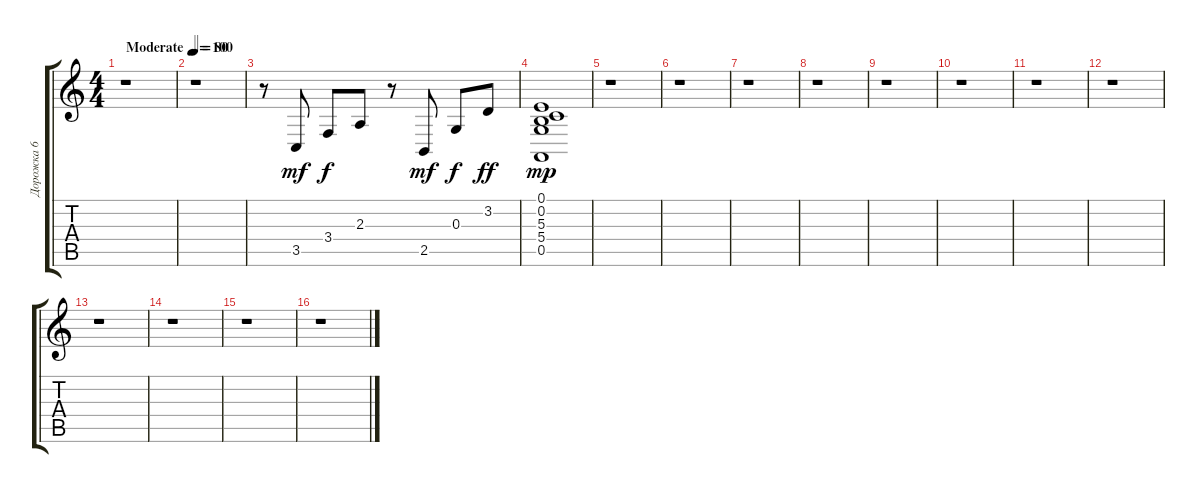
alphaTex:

\track ("Дорожка 6" "Дорожка 6") {instrument acousticgrandpiano}
\staff {score tabs}
\tuning (E4 B3 G3 D3 A2 E2) {hide}
\ts (4 4)
\tempo (100 "Moderate")
\clef g2
\ks c
r.1{dy mf instrument acousticgrandpiano} |
\tempo 80
r.1 |
r.8 3.5.8 3.4.8{dy f} 2.3.8 r.8 2.5.8{dy mf} 0.3.8{dy f} 3.2.8{dy ff} |
(0.1 0.2 5.3 5.4 0.5).1{dy mp} |
r.1 |
r.1 |
r.1 |
r.1 |
r.1 |
r.1 |
r.1 |
r.1 |
r.1 |
r.1 |
r.1 |
r.1
